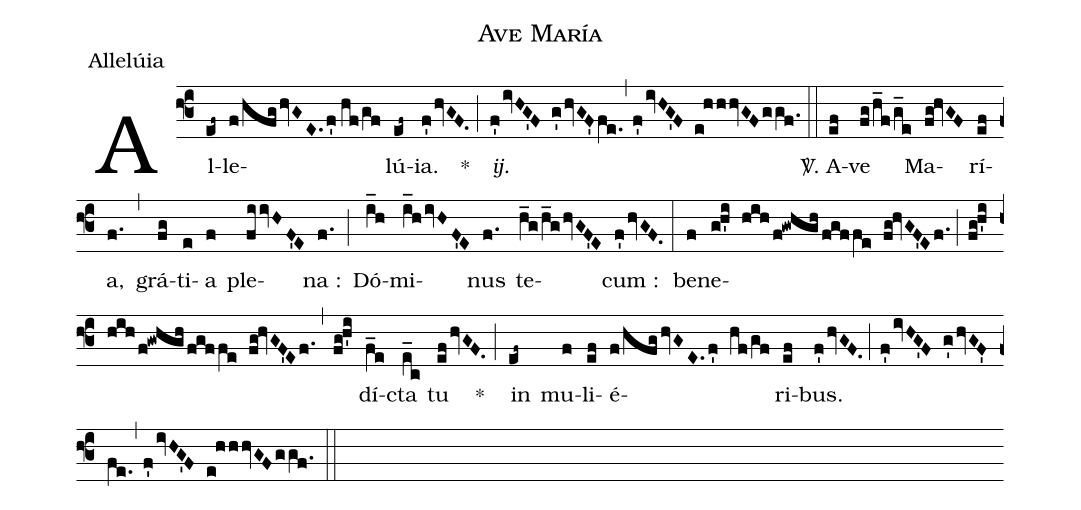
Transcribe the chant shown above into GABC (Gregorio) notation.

name:Ave María;
office-part:Allelúia;
%%
(f3) Al(ef~)le(f/hfghvGE./f'//hf/gf)lú(ef~)ia.(f'hvGF.) *(;) <i>ij.</i>(f'ivHG'F g'hvGF'fe.,f'ivHG'F e!hhhvGFggf.) (::)

<sp>V/</sp>. A(ef)ve(fg/h_f/g_e) Ma(fg!hvGF)rí(ef)a,(f.) (,) grá(fg)ti(e)a(f) ple(fiivHF'E)na :(f.) (;) Dó(i_h)mi(i_hivHF'E)nus(f.) te(h_g/h_ghvGF'E)cum :(f'hvGF.) (:)
be(f)ne(g!h'i hih/f!gwhgh/fgffe fg!hvGF'Ef.;fg!h'i hih/f!gwhgh/fgffe fg!hvGF'Ef.,fg!h'i)dí(f_e)cta(e_c) tu(efhvGF.) *(;) in(ef~) mu(f)li(ef)é(f/hfghvGE./f' hf/gf)ri(ef)bus.(f'hvGF.;f'ivHG'F g'hvGF'fe.,f'ivHG'F e!hhhvGFggf.) (::)
